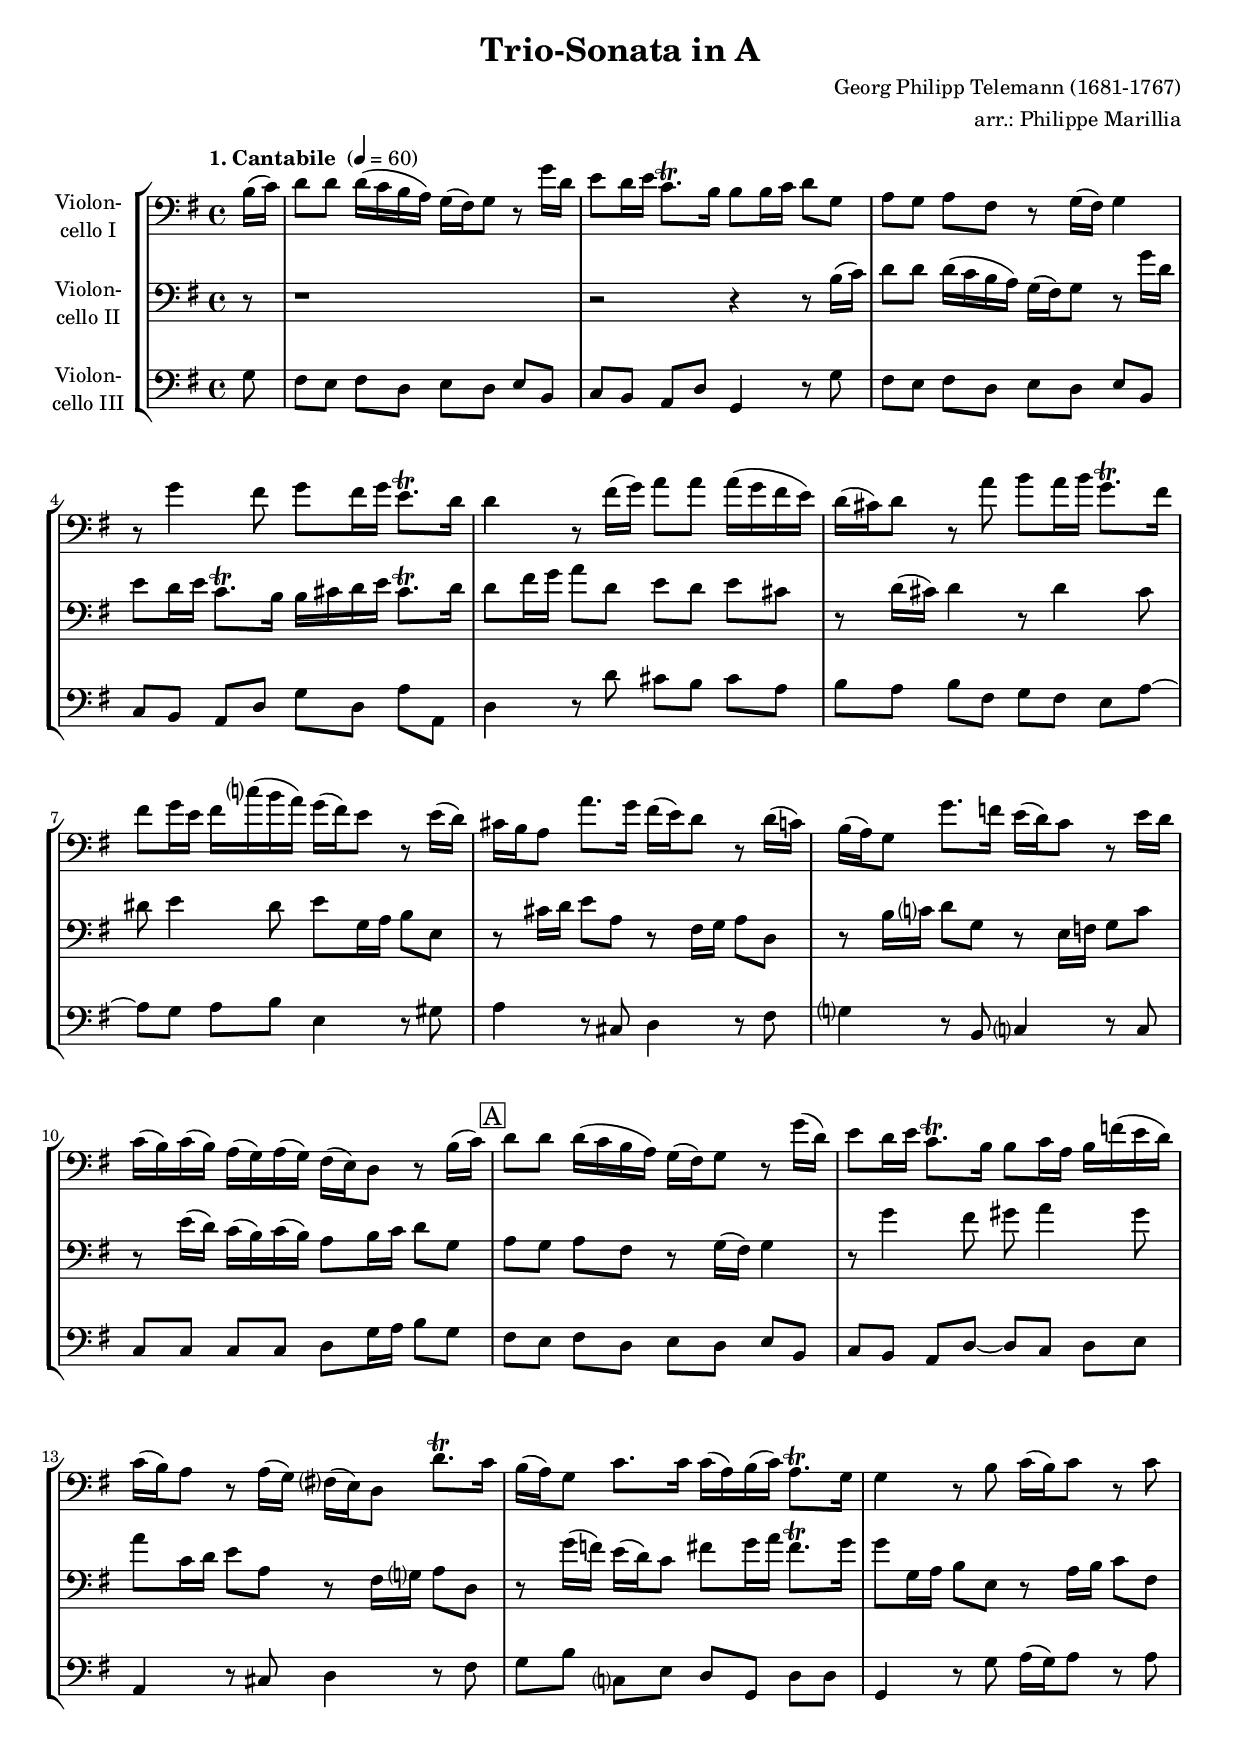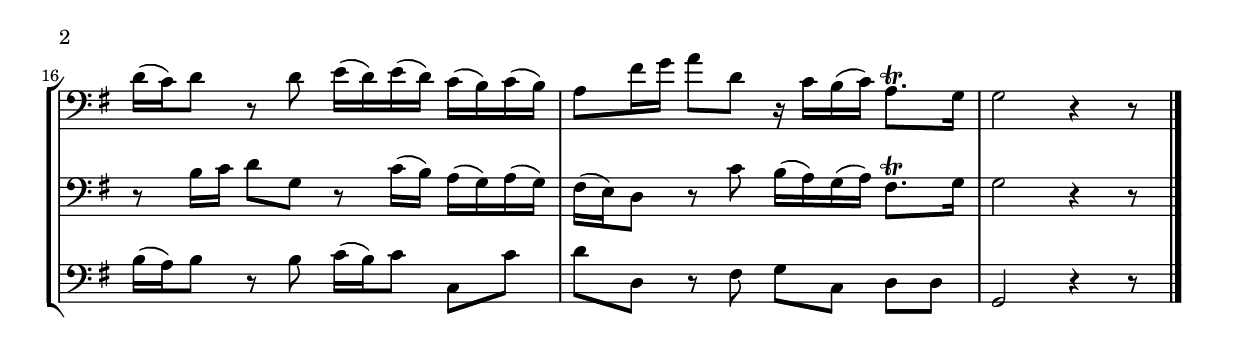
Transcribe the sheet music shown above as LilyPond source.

\version "2.14.2"
\include "deutsch.ly"

#(set-global-staff-size 18)

\header {
  title = "Trio-Sonata in A"
  composer = "Georg Philipp Telemann (1681-1767)"
  arranger = "arr.: Philippe Marillia"
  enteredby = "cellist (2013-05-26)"
}

voiceconsts = {
  \key g \major
%  \clef "treble"
  \clef "bass"
  %\numericTimeSignature
  \compressFullBarRests
  \set tupletSpannerDuration = #(ly:make-moment 1 4)
}

%minstr = "harpsichord"
mihi = "clarinet"
%minstr = "accordion"
milo = "bassoon"

boxa = \mark \markup \box "A"
boxb = \mark \markup \box "B"
boxc = \mark \markup \box "C"
boxd = \mark \markup \box "D"

introa = { \tempo "1. Cantabile " 4=60 \time 4/4 }
introb = { \time 3/2 }

va = \relative c'' {
  \voiceconsts

  \introa
  \partial 8 h16( c)
  d8 d d16( c h a) g( fis) g8 r g'16 d
  e8 d16 e c8.\trill h16 h8 h16 c d8 g,
  a g a[ fis] r g16( fis) g4
  r8 g'4 fis8 g fis16 g e8.\trill d16

  d4 r8 fis16( g) a8 a a16( g fis e)
  d( cis) d8 r a' h a16 h g8.\trill fis16
  fis8 g16 e fis c'?( h a) g( fis) e8 r e16( d)

  cis h a8 a'8. g16 fis( e) d8 r d16( c)
  h( a) g8 g'8. f16 e( d) c8 r e16 d
  c( h) c( h) a( g) a( g) fis( e) d8 r h'16( c) \boxa

  d8 d d16( c h a) g( fis) g8 r g'16( d)
  e8 d16 e c8.\trill h16 h8 c16 a h f'( e d)
  c( h) a8 r a16( g) fis?( e) d8 d'8.\trill c16
  h( a) g8 c8. c16 c( a) h( c) a8.\trill g16

  g4 r8 h c16( h) c8 r c
  d16( c) d8 r d e16( d) e( d) c( h) c( h)
  a8 fis'16 g a8 d, r16 c h( c) a8.\trill g16
  g2 r4 r8 \bar "|."
}

vb = \relative c'' {
  \voiceconsts

  \introa
  \partial 8 r8
  r1
  r2 r4 r8 h16( c)
  d8 d d16( c h a) g( fis) g8 r g'16 d
  e8 d16 e c8.\trill h16 h cis d e cis8.\trill d16

  d8 fis16 g a8 d, e[ d] e cis
  r d16( cis) d4 r8 d4 cis8
  dis e4 dis8 e g,16 a h8 e,

  r cis'16 d e8 a, r fis16 g a8 d,
  r h'16 c? d8 g, r e16 f g8 c
  r e16( d) c( h) c( h) a8 h16 c d8 g, \boxa

  a g a[ fis] r g16( fis) g4
  r8 g'4 fis8 gis a4 gis8
  a c,16 d e8 a, r fis16 g? a8 d,
  r g'16( f) e( d) c8 fis g16 a fis8.\trill g16

  g8 g,16 a h8 e, r a16 h c8 fis,
  r h16 c d8 g, r c16( h) a( g) a( g)
  fis( e) d8 r c' h16( a) g( a) fis8.\trill g16
  g2 r4 r8 \bar "|."
}

vc = \relative c'' {
  \voiceconsts

  \introa
  \partial 8 g8
  fis e fis[ d] e d e[ h]
  c h a[ d] g,4 r8 g'
  fis e fis[ d] e d e[ h]
  c h a[ d] g d a'[ a,]

  d4 r8 d' cis[ h] cis a
  h a h[ fis] g fis e[ a]~
  a g a[ h] e,4 r8 gis
  a4 r8 cis, d4 r8 fis

  g?4 r8 h, c?4 r8 c
  c c c[ c] d g16 a h8 g \boxa
  fis e fis[ d] e d e[ h]
  c h a[ d]~ d c d[ e]

  a,4 r8 cis d4 r8 fis
  g h c,?[ e] d[ g,] d' d
  g,4 r8 g' a16( g) a8 r a

  h16( a) h8 r h c16( h) c8 c, c'
  d d, r fis g[ c,] d d
  g,2 r4 r8 \bar "|."
}


music = \new StaffGroup <<
      \new Staff {
	\set Staff.midiInstrument = \milo
	\set Staff.instrumentName = \markup \center-column { "Violon-" "cello I" }
	\transpose g g, { \va }
      }

      \new Staff {
	\set Staff.midiInstrument = \milo
	\set Staff.instrumentName = \markup \center-column { "Violon-" "cello II" }
	\transpose g g, { \vb }
      }

      \new Staff {
	\set Staff.midiInstrument = \milo
	\set Staff.instrumentName = \markup \center-column { "Violon-" "cello III" }
%	\transpose g c' { \vc }
	\transpose g g, { \vc }
      }
>>

\book {
  \score {
    \music
    \layout {}
  }

  \score {
    \unfoldRepeats \music

    \midi {
      \context {
        \Score
      }
    }
  }
}
